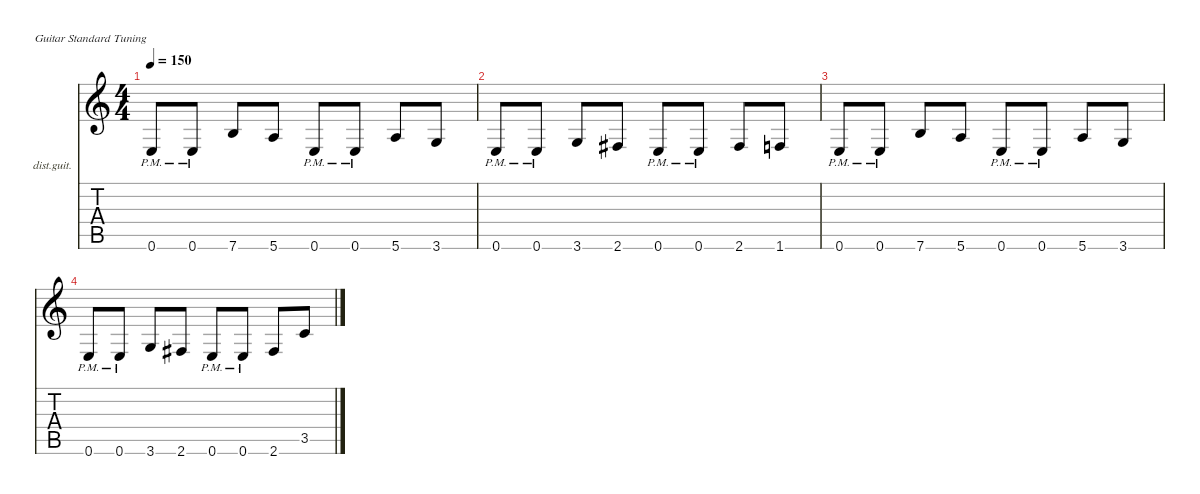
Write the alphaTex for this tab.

\defaultSystemsLayout 4
\hideDynamics
\bracketExtendMode nobrackets
\firstSystemTrackNameOrientation horizontal
\otherSystemsTrackNameOrientation horizontal
\track ("Distortion Guitar" "dist.guit.") {instrument distortionguitar}
\staff {score tabs}
\tuning (E4 B3 G3 D3 A2 E2)
\ts (4 4)
\tempo 150
\clef g2
\ks c
0.6{pm}.8{dy mf instrument distortionguitar} 0.6{pm}.8 7.6.8 5.6.8 0.6{pm}.8 0.6{pm}.8 5.6.8 3.6.8 |
0.6{pm}.8 0.6{pm}.8 3.6.8 2.6{acc #}.8 0.6{pm}.8 0.6{pm}.8 2.6{acc #}.8 1.6.8 |
0.6{pm}.8 0.6{pm}.8 7.6.8 5.6.8 0.6{pm}.8 0.6{pm}.8 5.6.8 3.6.8 |
0.6{pm}.8 0.6{pm}.8 3.6.8 2.6{acc #}.8 0.6{pm}.8 0.6{pm}.8 2.6{acc #}.8 3.5.8
